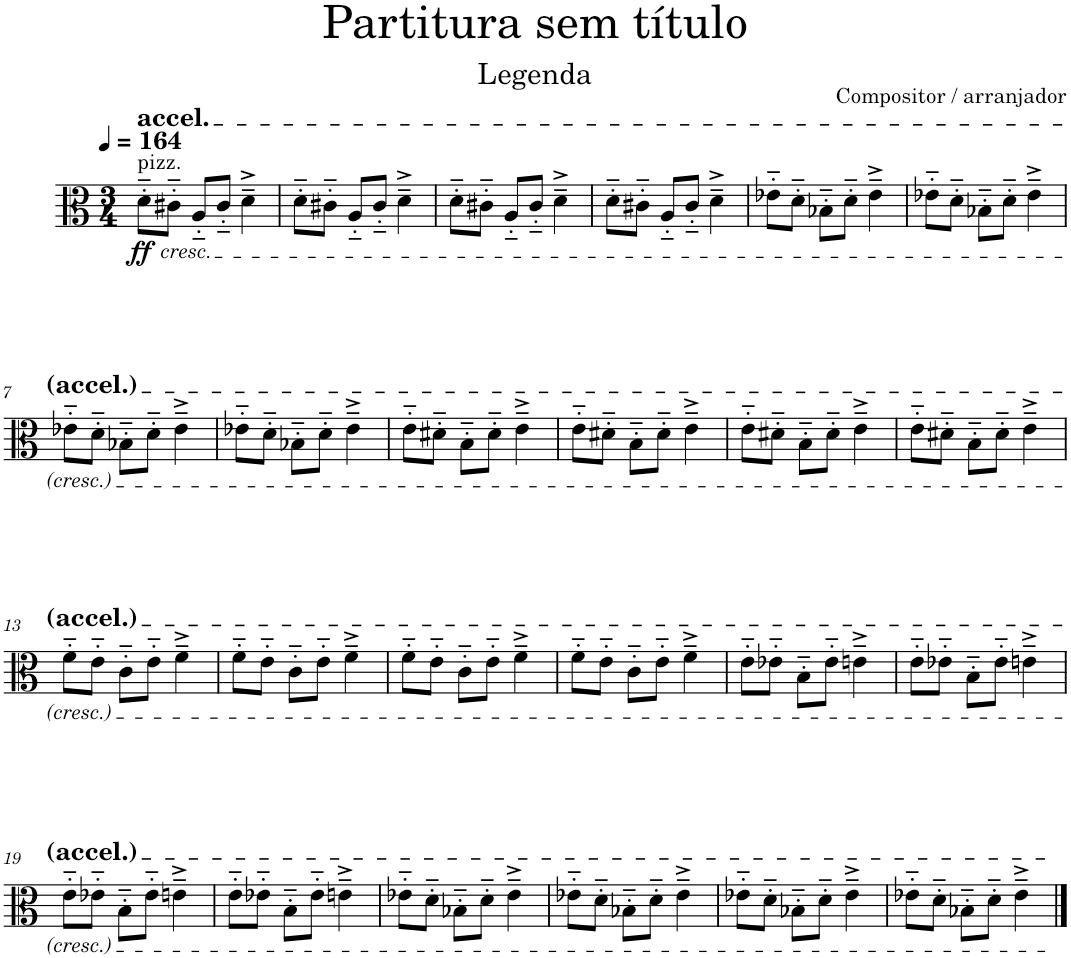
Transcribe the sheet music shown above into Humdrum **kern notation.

**kern	**dynam
*part1	*part1
*staff1	*staff1
*I"Viola	*
*I'Vla.	*
*clefC3	*
*k[]	*
*M3/4	*
*MM164	*
=1	=1
!LO:TX:a:t=pizz.	!
!LO:TX:b:i:t=cresc.	!
!LO:TX:a:t=accel.	!
!	!LO:DY:b
8d'~\L	ff
8c#X'~\J	.
8A'~/L	.
8c#'~/J	.
4d~^\	.
=2	=2
8d'~\L	.
8c#X'~\J	.
8A'~/L	.
8c#'~/J	.
4d~^\	.
=3	=3
8d'~\L	.
8c#X'~\J	.
8A'~/L	.
8c#'~/J	.
4d~^\	.
=4	=4
8d'~\L	.
8c#X'~\J	.
8A'~/L	.
8c#'~/J	.
4d~^\	.
=5	=5
8e-X'~\L	.
8d'~\J	.
8B-X'~\L	.
8d'~\J	.
4e-~^\	.
=6	=6
8e-X'~\L	.
8d'~\J	.
8B-X'~\L	.
8d'~\J	.
4e-~^\	.
!!LO:LB:g=z
=7	=7
8e-X'~\L	.
8d'~\J	.
8B-X'~\L	.
8d'~\J	.
4e-~^\	.
=8	=8
8e-X'~\L	.
8d'~\J	.
8B-X'~\L	.
8d'~\J	.
4e-~^\	.
=9	=9
8e'~\L	.
8d#X'~\J	.
8B'~\L	.
8d#'~\J	.
4e~^\	.
=10	=10
8e'~\L	.
8d#X'~\J	.
8B'~\L	.
8d#'~\J	.
4e~^\	.
=11	=11
8e'~\L	.
8d#X'~\J	.
8B'~\L	.
8d#'~\J	.
4e~^\	.
=12	=12
8e'~\L	.
8d#X'~\J	.
8B'~\L	.
8d#'~\J	.
4e~^\	.
!!LO:LB:g=z
=13	=13
8f'~\L	.
8e'~\J	.
8c'~\L	.
8e'~\J	.
4f~^\	.
=14	=14
8f'~\L	.
8e'~\J	.
8c'~\L	.
8e'~\J	.
4f~^\	.
=15	=15
8f'~\L	.
8e'~\J	.
8c'~\L	.
8e'~\J	.
4f~^\	.
=16	=16
8f'~\L	.
8e'~\J	.
8c'~\L	.
8e'~\J	.
4f~^\	.
=17	=17
8e'~\L	.
8e-X'~\J	.
8B'~\L	.
8e-'~\J	.
4en~^\	.
=18	=18
8e'~\L	.
8e-X'~\J	.
8B'~\L	.
8e-'~\J	.
4en~^\	.
!!LO:LB:g=z
=19	=19
8e'~\L	.
8e-X'~\J	.
8B'~\L	.
8e-'~\J	.
4en~^\	.
=20	=20
8e'~\L	.
8e-X'~\J	.
8B'~\L	.
8e-'~\J	.
4en~^\	.
=21	=21
8e-X'~\L	.
8d'~\J	.
8B-X'~\L	.
8d'~\J	.
4e-~^\	.
=22	=22
8e-X'~\L	.
8d'~\J	.
8B-X'~\L	.
8d'~\J	.
4e-~^\	.
=23	=23
8e-X'~\L	.
8d'~\J	.
8B-X'~\L	.
8d'~\J	.
4e-~^\	.
=24	=24
8e-X'~\L	.
8d'~\J	.
8B-X'~\L	.
8d'~\J	.
4e-~^\	.
==	==
*-	*-
